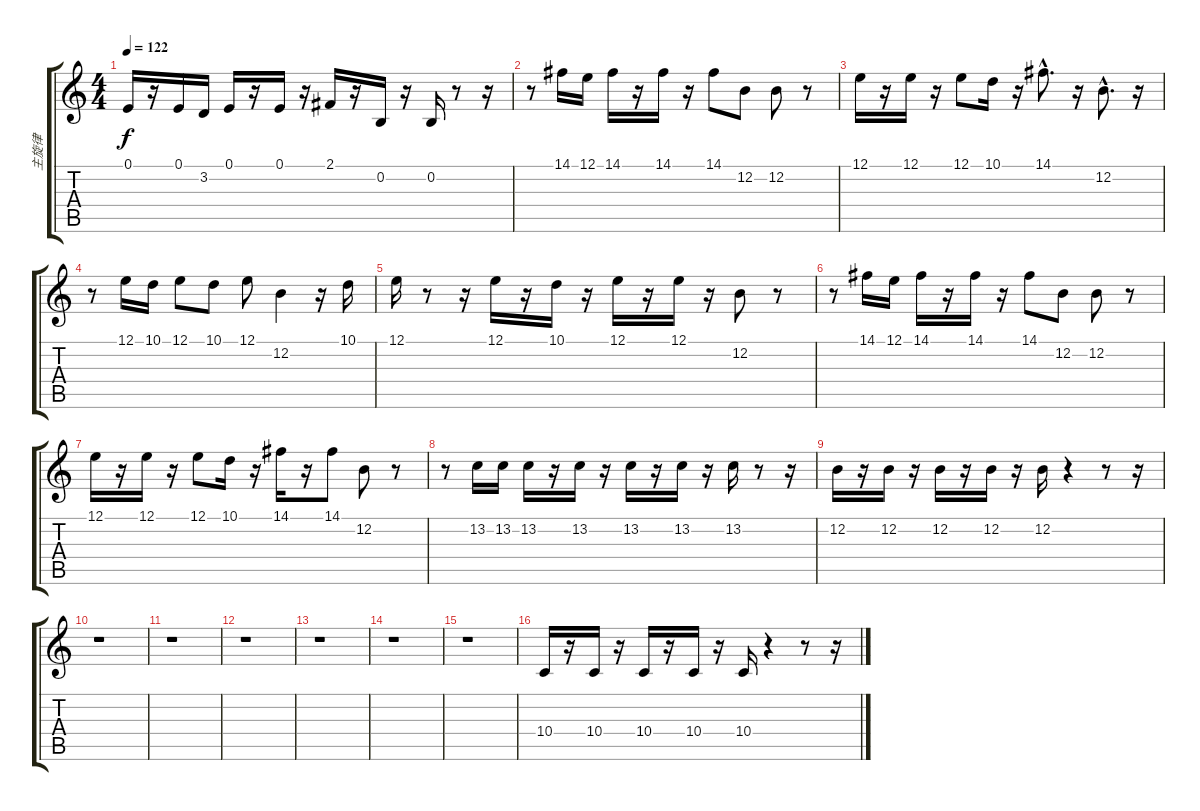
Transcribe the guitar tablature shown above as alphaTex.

\track ("主旋律" "主旋律") {instrument flute}
\staff {score tabs}
\tuning (E4 B3 G3 D3 A2 E2) {hide}
\ts (4 4)
\tempo 122
\clef g2
\ks c
0.1.16{dy f} r.16 0.1.16 3.2.16 0.1.16 r.16 0.1.16 r.16 2.1.16 r.16 0.2.16 r.16 0.2.16 r.8 r.16 |
r.8 14.1.16 12.1.16 14.1.16 r.16 14.1.16 r.16 14.1.8 12.2.8 12.2.8 r.8 |
12.1.16 r.16 12.1.16 r.16 12.1.8 10.1.16 r.16 14.1{hac}.8{d} r.16 12.2{hac}.8{d} r.16 |
r.8 12.1.16 10.1.16 12.1.8 10.1.8 12.1.8 12.2.4 r.16 10.1.16 |
12.1.16 r.8 r.16 12.1.16 r.16 10.1.16 r.16 12.1.16 r.16 12.1.16 r.16 12.2.8 r.8 |
r.8 14.1.16 12.1.16 14.1.16 r.16 14.1.16 r.16 14.1.8 12.2.8 12.2.8 r.8 |
12.1.16 r.16 12.1.16 r.16 12.1.8 10.1.16 r.16 14.1.16 r.16 14.1.8 12.2.8 r.8 |
r.8 13.2.16 13.2.16 13.2.16 r.16 13.2.16 r.16 13.2.16 r.16 13.2.16 r.16 13.2.16 r.8 r.16 |
12.2.16 r.16 12.2.16 r.16 12.2.16 r.16 12.2.16 r.16 12.2.16 r.4 r.8 r.16 |
r.1 |
r.1 |
r.1 |
r.1 |
r.1 |
r.1 |
10.4.16 r.16 10.4.16 r.16 10.4.16 r.16 10.4.16 r.16 10.4.16 r.4 r.8 r.16
